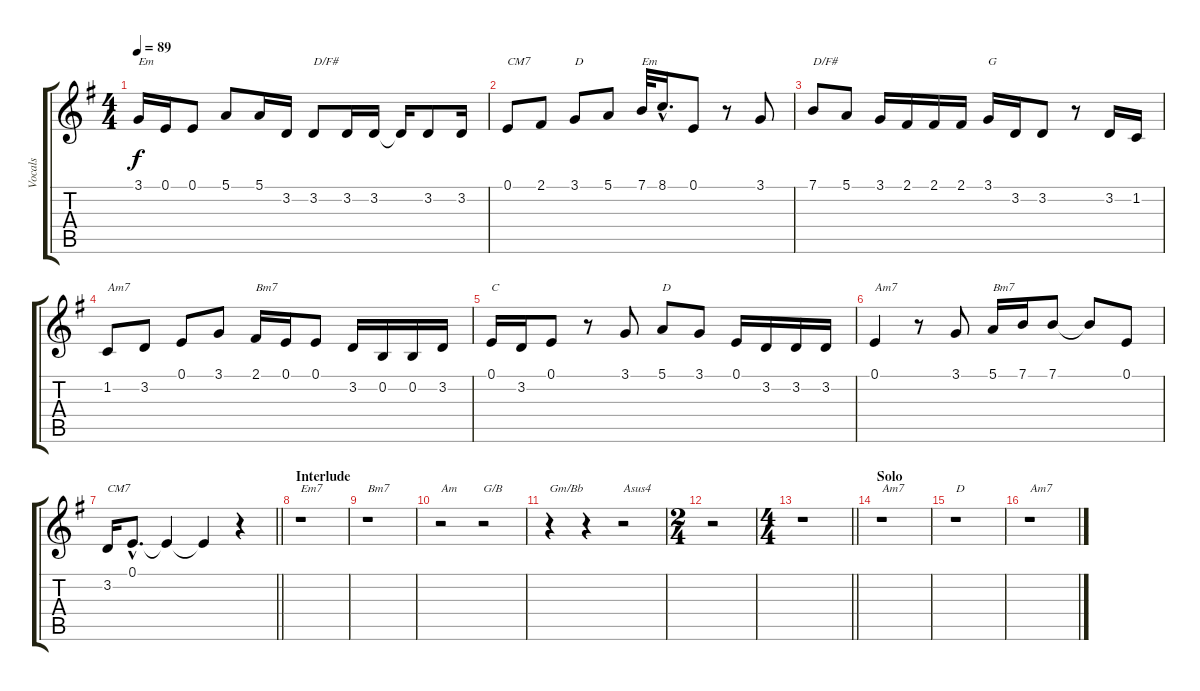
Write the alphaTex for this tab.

\track ("Vocals" "Vocals") {instrument sopranosax}
\staff {score tabs}
\tuning (E4 B3 G3 D3 A2 E2) {hide}
\ts (4 4)
\tempo 89
\clef g2
\ks g
3.1.16{txt "Em" dy f} 0.1.16 0.1.8 5.1.8 5.1.16 3.2.16 3.2.8{txt "D/F#"} 3.2.16 3.2.16 3.2{t}.16 3.2.8 3.2.16 |
0.1.8{txt "CM7"} 2.1.8 3.1.8{txt "D"} 5.1.8 7.1.32{txt "Em"} 8.1{hac}.16{d} 0.1.8 r.8 3.1.8 |
7.1.8{txt "D/F#"} 5.1.8 3.1.16 2.1.16 2.1.16 2.1.16 3.1.16{txt "G"} 3.2.16 3.2.8 r.8 3.2.16 1.2.16 |
1.2.8{txt "Am7"} 3.2.8 0.1.8 3.1.8 2.1.16{txt "Bm7"} 0.1.16 0.1.8 3.2.16 0.2.16 0.2.16 3.2.16 |
0.1.16{txt "C"} 3.2.16 0.1.8 r.8 3.1.8 5.1.8{txt "D"} 3.1.8 0.1.16 3.2.16 3.2.16 3.2.16 |
0.1.4{txt "Am7"} r.8 3.1.8 5.1.16{txt "Bm7"} 7.1.16 7.1.8 7.1{t}.8 0.1.8 |
\barLineRight lightlight
3.2.16{txt "CM7"} 0.1{hac}.8{d} 0.1{t}.4 0.1{t}.4 r.4 |
\section ("" "Interlude")
r.1{txt "Em7"} |
r.1{txt "Bm7"} |
r.2{txt "Am"} r.2{txt "G/B"} |
r.4{txt "Gm/Bb"} r.4 r.2{txt "Asus4"} |
\ts (2 4)
r.2 |
\ts (4 4)
\barLineRight lightlight
r.1 |
\section ("" "Solo")
r.1{txt "Am7"} |
r.1{txt "D"} |
r.1{txt "Am7"}
